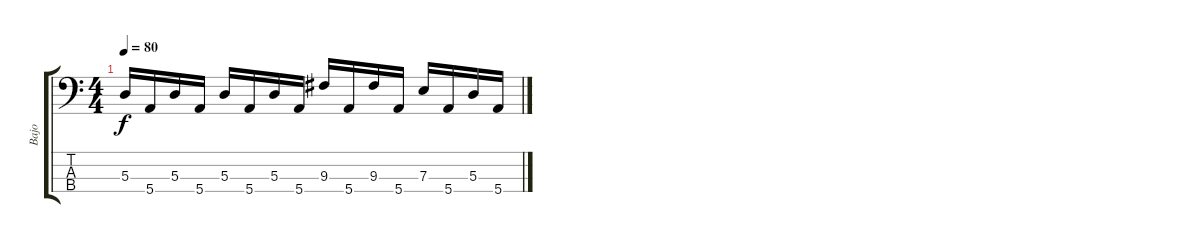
\track ("Bajo" "Bajo") {instrument electricbassfinger}
\staff {score tabs}
\tuning (G2 D2 A1 E1) {hide}
\ts (4 4)
\tempo 80
\clef f4
\ks c
5.3.16{dy f} 5.4.16 5.3.16 5.4.16 5.3.16 5.4.16 5.3.16 5.4.16 9.3.16 5.4.16 9.3.16 5.4.16 7.3.16 5.4.16 5.3.16 5.4.16
